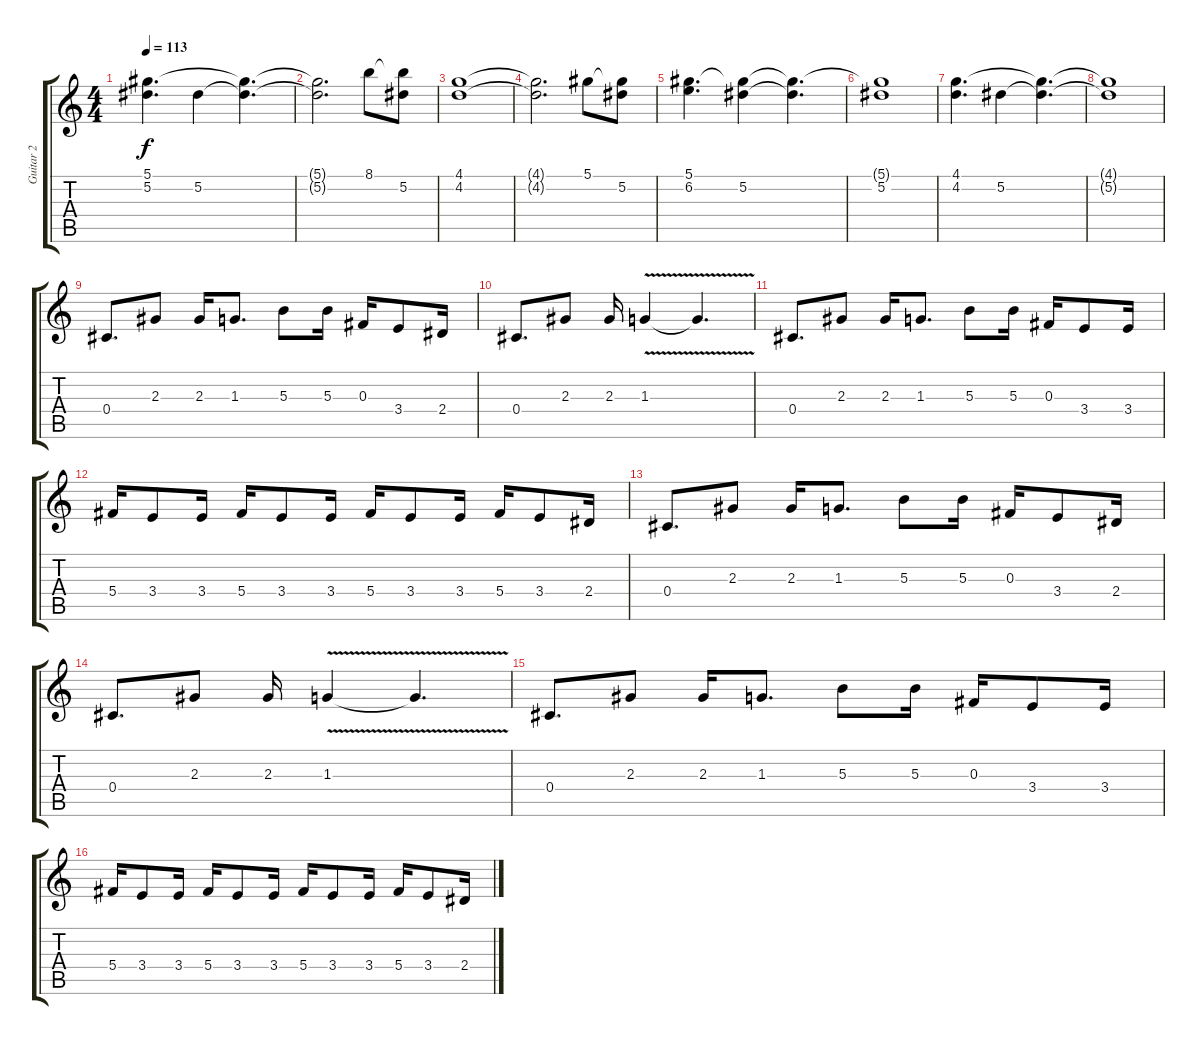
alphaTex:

\track ("Guitar 2" "Guitar 2") {instrument distortionguitar}
\staff {score tabs}
\tuning (Eb4 Bb3 Gb3 Db3 Ab2 Db2) {hide}
\ts (4 4)
\tempo 113
\clef g2
\ks c
(5.1 5.2).4{d dy f} 5.2.4 (5.1{t} 5.2{t}).4{d} |
(5.1{t} 5.2{t}).2{d} 8.1.8 (8.1{t} 5.2).8 |
(4.1 4.2).1 |
(4.1{t} 4.2{t}).2{d} 5.1.8 (5.1{t} 5.2).8 |
(5.1 6.2).4{d} (5.1{t} 5.2).4 (5.1{t} 5.2{t}).4{d} |
(5.1{t} 5.2).1 |
(4.1 4.2).4{d} 5.2.4 (4.1{t} 5.2{t}).4{d} |
(4.1{t} 5.2{t}).1 |
0.4.8{d} 2.3.8 2.3.16 1.3.8{d} 5.3.8 5.3.16 0.3.16 3.4.8 2.4.16 |
0.4.8{d} 2.3.8 2.3.16 1.3{v}.4 1.3{t}.4{d} |
0.4.8{d} 2.3.8 2.3.16 1.3.8{d} 5.3.8 5.3.16 0.3.16 3.4.8 3.4.16 |
5.4.16 3.4.8 3.4.16 5.4.16 3.4.8 3.4.16 5.4.16 3.4.8 3.4.16 5.4.16 3.4.8 2.4.16 |
0.4.8{d} 2.3.8 2.3.16 1.3.8{d} 5.3.8 5.3.16 0.3.16 3.4.8 2.4.16 |
0.4.8{d} 2.3.8 2.3.16 1.3{v}.4 1.3{t}.4{d} |
0.4.8{d} 2.3.8 2.3.16 1.3.8{d} 5.3.8 5.3.16 0.3.16 3.4.8 3.4.16 |
5.4.16 3.4.8 3.4.16 5.4.16 3.4.8 3.4.16 5.4.16 3.4.8 3.4.16 5.4.16 3.4.8 2.4.16
